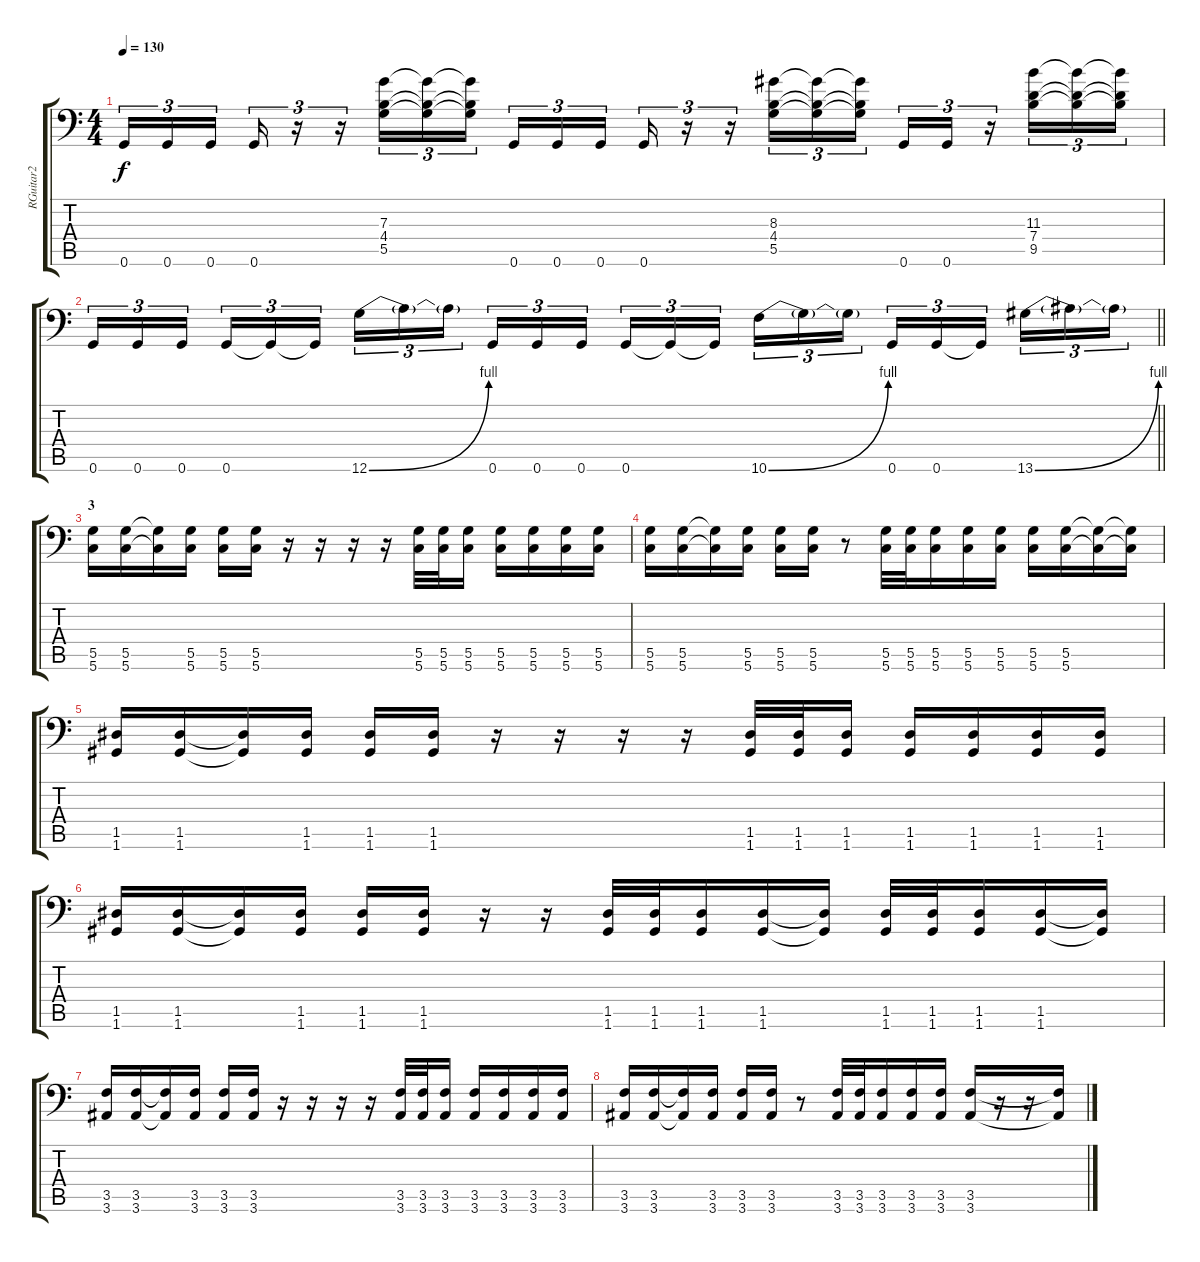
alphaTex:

\track ("RGuitar2" "RGuitar2") {instrument distortionguitar}
\staff {score tabs}
\tuning (A3 E3 C3 G2 D2 G1) {hide}
\ts (4 4)
\tempo 130
\clef f4
\ks c
0.6.16{tu (3 2) dy f} 0.6.16{tu (3 2)} 0.6.16{tu (3 2) beam splitsecondary} 0.6.16{tu (3 2)} r.16{tu (3 2)} r.16{tu (3 2)} (7.3 4.4 5.5).16{tu (3 2)} (7.3{t} 4.4{t} 5.5{t}).16{tu (3 2)} (7.3{t} 4.4{t} 5.5{t}).16{tu (3 2) beam splitsecondary} 0.6.16{tu (3 2)} 0.6.16{tu (3 2)} 0.6.16{tu (3 2)} 0.6.16{tu (3 2)} r.16{tu (3 2)} r.16{tu (3 2)} (8.3 4.4 5.5).16{tu (3 2)} (8.3{t} 4.4{t} 5.5{t}).16{tu (3 2)} (8.3{t} 4.4{t} 5.5{t}).16{tu (3 2)} 0.6.16{tu (3 2)} 0.6.16{tu (3 2)} r.16{tu (3 2)} (11.3 7.4 9.5).16{tu (3 2)} (11.3{t} 7.4{t} 9.5{t}).16{tu (3 2)} (11.3{t} 7.4{t} 9.5{t}).16{tu (3 2)} |
\barLineRight lightlight
0.6.16{tu (3 2)} 0.6.16{tu (3 2)} 0.6.16{tu (3 2) beam splitsecondary} 0.6.16{tu (3 2)} 0.6{t}.16{tu (3 2)} 0.6{t}.16{tu (3 2)} 12.6{be (bend 0 0 60 4)}.16{tu (3 2)} 12.6{t}.16{tu (3 2)} 12.6{t}.16{tu (3 2) beam splitsecondary} 0.6.16{tu (3 2)} 0.6.16{tu (3 2)} 0.6.16{tu (3 2)} 0.6.16{tu (3 2)} 0.6{t}.16{tu (3 2)} 0.6{t}.16{tu (3 2) beam splitsecondary} 10.6{be (bend 0 0 60 4)}.16{tu (3 2)} 10.6{t}.16{tu (3 2)} 10.6{t}.16{tu (3 2)} 0.6.16{tu (3 2)} 0.6.16{tu (3 2)} 0.6{t}.16{tu (3 2) beam splitsecondary} 13.6{be (bend 0 0 60 4)}.16{tu (3 2)} 13.6{t}.16{tu (3 2)} 13.6{t}.16{tu (3 2)} |
\section ("" "3")
(5.5 5.6).16 (5.5 5.6).16 (5.5{t} 5.6{t}).16 (5.5 5.6).16 (5.5 5.6).16 (5.5 5.6).16 r.16 r.16 r.16 r.16 (5.5 5.6).32 (5.5 5.6).32 (5.5 5.6).16 (5.5 5.6).16 (5.5 5.6).16 (5.5 5.6).16 (5.5 5.6).16 |
(5.5 5.6).16 (5.5 5.6).16 (5.5{t} 5.6{t}).16 (5.5 5.6).16 (5.5 5.6).16 (5.5 5.6).16 r.8 (5.5 5.6).32 (5.5 5.6).32 (5.5 5.6).16 (5.5 5.6).16 (5.5 5.6).16 (5.5 5.6).16 (5.5 5.6).16 (5.5{t} 5.6{t}).16 (5.5{t} 5.6{t}).16 |
(1.5 1.6).16 (1.5 1.6).16 (1.5{t} 1.6{t}).16 (1.5 1.6).16 (1.5 1.6).16 (1.5 1.6).16 r.16 r.16 r.16 r.16 (1.5 1.6).32 (1.5 1.6).32 (1.5 1.6).16 (1.5 1.6).16 (1.5 1.6).16 (1.5 1.6).16 (1.5 1.6).16 |
(1.5 1.6).16 (1.5 1.6).16 (1.5{t} 1.6{t}).16 (1.5 1.6).16 (1.5 1.6).16 (1.5 1.6).16 r.16 r.16 (1.5 1.6).32 (1.5 1.6).32 (1.5 1.6).16 (1.5 1.6).16 (1.5{t} 1.6{t}).16 (1.5 1.6).32 (1.5 1.6).32 (1.5 1.6).16 (1.5 1.6).16 (1.5{t} 1.6{t}).16 |
(3.5 3.6).16 (3.5 3.6).16 (3.5{t} 3.6{t}).16 (3.5 3.6).16 (3.5 3.6).16 (3.5 3.6).16 r.16 r.16 r.16 r.16 (3.5 3.6).32 (3.5 3.6).32 (3.5 3.6).16 (3.5 3.6).16 (3.5 3.6).16 (3.5 3.6).16 (3.5 3.6).16 |
(3.5 3.6).16 (3.5 3.6).16 (3.5{t} 3.6{t}).16 (3.5 3.6).16 (3.5 3.6).16 (3.5 3.6).16 r.8 (3.5 3.6).32 (3.5 3.6).32 (3.5 3.6).16 (3.5 3.6).16 (3.5 3.6).16 (3.5 3.6).16 r.16 r.16 (3.5{t} 3.6{t}).16
